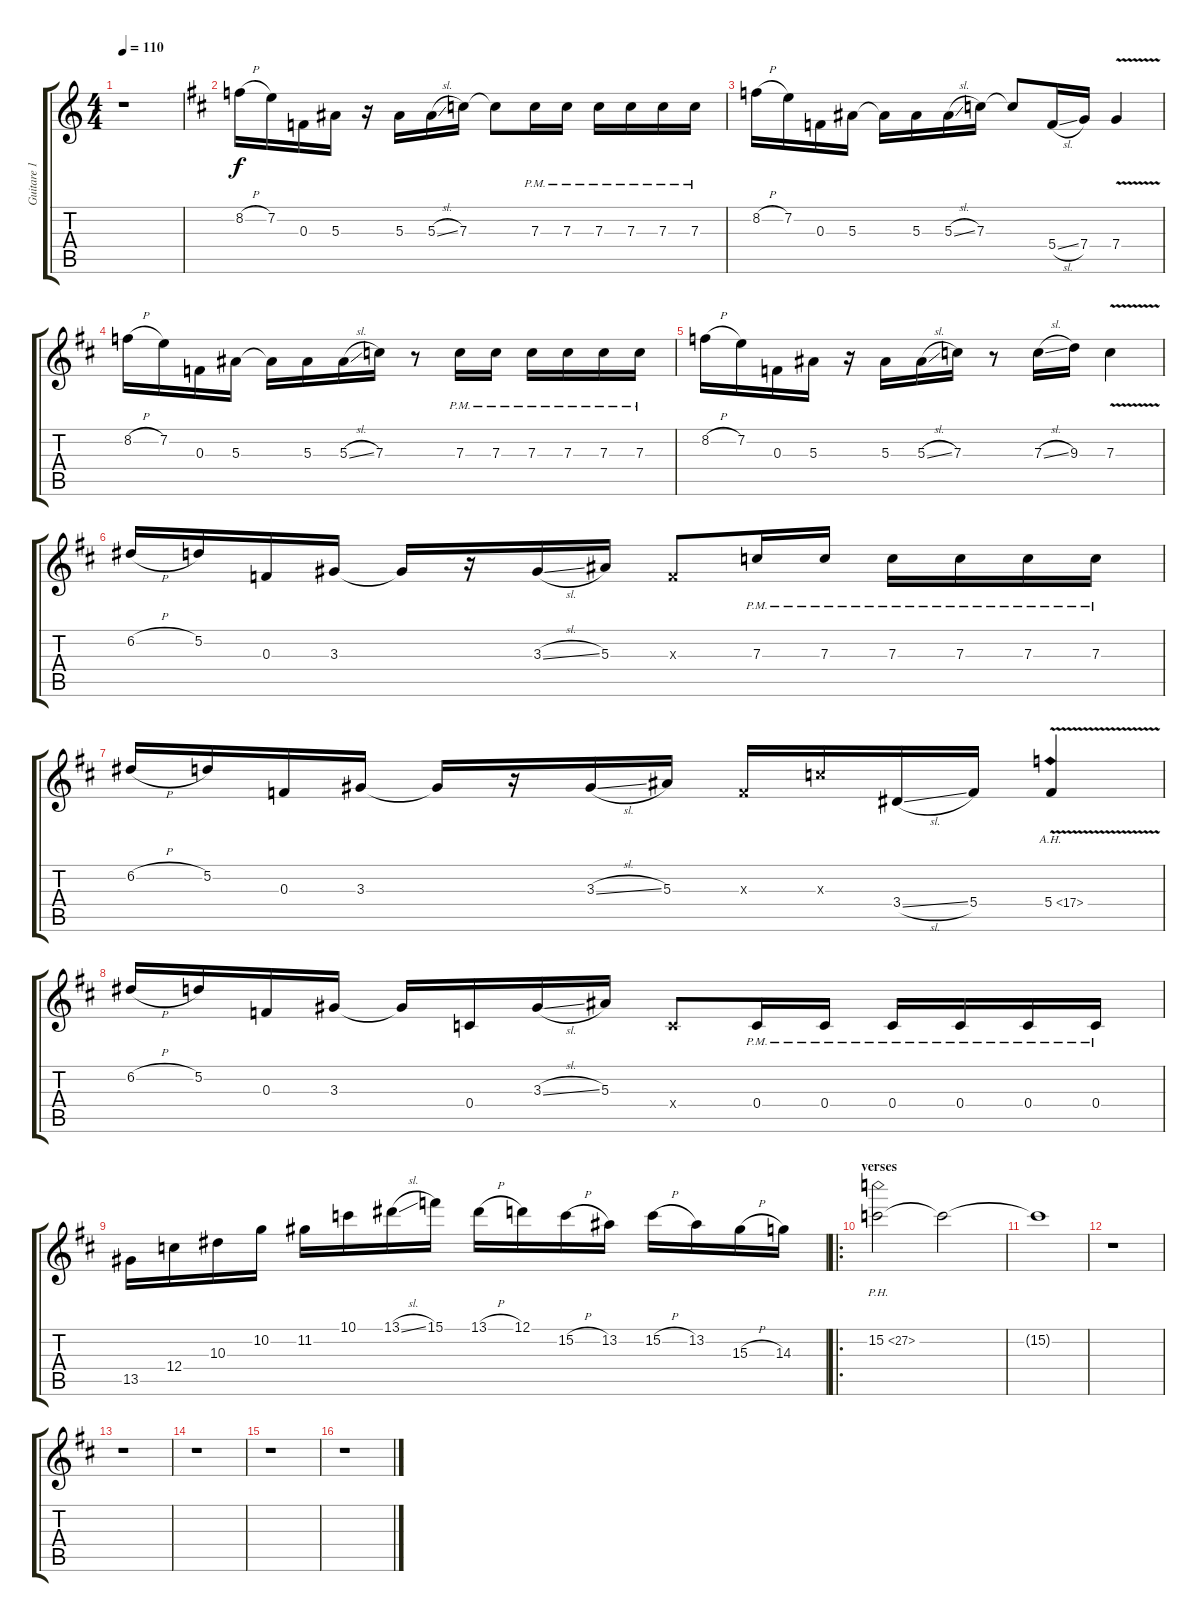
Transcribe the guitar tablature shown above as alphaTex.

\track ("Guitare 1" "Guitare 1") {instrument distortionguitar}
\staff {score tabs}
\tuning (D4 A3 F3 C3 G2 D2) {hide}
\ts (4 4)
\tempo 110
\clef g2
\ks c
r.1{dy f instrument distortionguitar} |
\ks d
8.2{h}.16 7.2.16 0.3.16 5.3.16 r.16 5.3.16 5.3{sl}.16 7.3.16 7.3{t}.8 7.3{pm}.16 7.3{pm}.16 7.3{pm}.16 7.3{pm}.16 7.3{pm}.16 7.3{pm}.16 |
8.2{h}.16 7.2.16 0.3.16 5.3.16 5.3{t}.16 5.3.16 5.3{sl}.16 7.3.16 7.3{t}.8 5.4{sl}.16 7.4.16 7.4{v}.4 |
8.2{h}.16 7.2.16 0.3.16 5.3.16 5.3{t}.16 5.3.16 5.3{sl}.16 7.3.16 r.8 7.3{pm}.16 7.3{pm}.16 7.3{pm}.16 7.3{pm}.16 7.3{pm}.16 7.3{pm}.16 |
8.2{h}.16 7.2.16 0.3.16 5.3.16 r.16 5.3.16 5.3{sl}.16 7.3.16 r.8 7.3{sl}.16 9.3.16 7.3{v}.4 |
6.2{h}.16 5.2.16 0.3.16 3.3.16 3.3{t}.16 r.16 3.3{sl}.16 5.3.16 0.3{x}.8 7.3{pm}.16 7.3{pm}.16 7.3{pm}.16 7.3{pm}.16 7.3{pm}.16 7.3{pm}.16 |
6.2{h}.16 5.2.16 0.3.16 3.3.16 3.3{t}.16 r.16 3.3{sl}.16 5.3.16 0.3{x}.16 7.3{x}.16 3.4{sl}.16 5.4.16 5.4{ah 12 v}.4 |
6.2{h}.16 5.2.16 0.3.16 3.3.16 3.3{t}.16 0.4.16 3.3{sl}.16 5.3.16 0.4{x}.8 0.4{pm}.16 0.4{pm}.16 0.4{pm}.16 0.4{pm}.16 0.4{pm}.16 0.4{pm}.16 |
13.5.16 12.4.16 10.3.16 10.2.16 11.2.16 10.1.16 13.1{sl}.16 15.1.16 13.1{h}.16 12.1.16 15.2{h}.16 13.2.16 15.2{h}.16 13.2.16 15.3{h}.16 14.3.16 |
\ro
\section ("" "verses")
15.2{ph 12}.2 15.2{t}.2 |
15.2{t}.1 |
r.1 |
r.1 |
r.1 |
r.1 |
r.1
